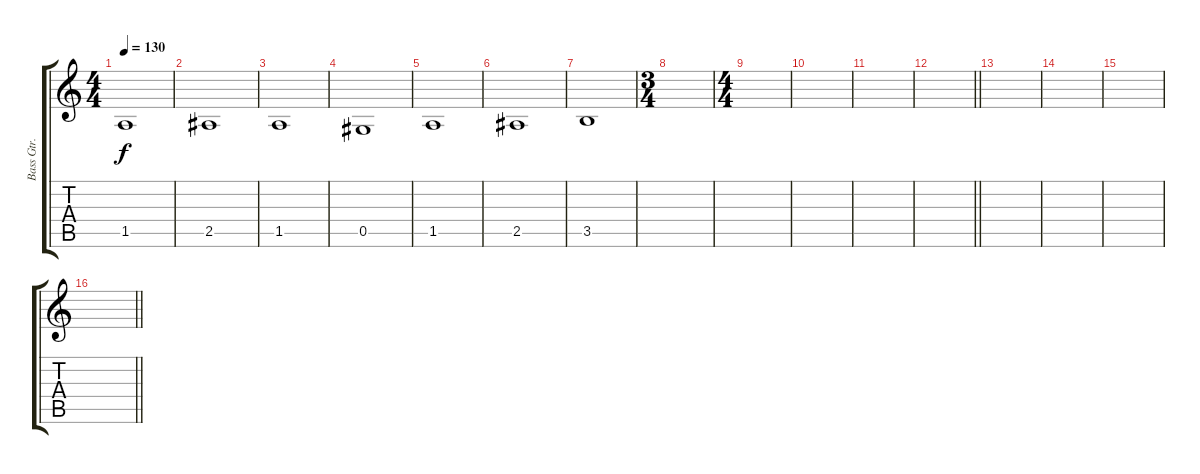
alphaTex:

\track ("Bass Gtr." "Bass Gtr.") {instrument electricbassfinger}
\staff {score tabs}
\tuning (Eb4 Bb3 Gb3 Db3 Ab2 Eb2) {hide}
\ts (4 4)
\tempo 130
\clef g2
\ks c
1.5.1{dy f} |
2.5.1 |
1.5.1 |
0.5.1 |
1.5.1 |
2.5.1 |
3.5.1 |
\ts (3 4)
|
\ts (4 4)
|
|
|
\barLineRight lightlight
|
|
|
|
\barLineRight lightlight
